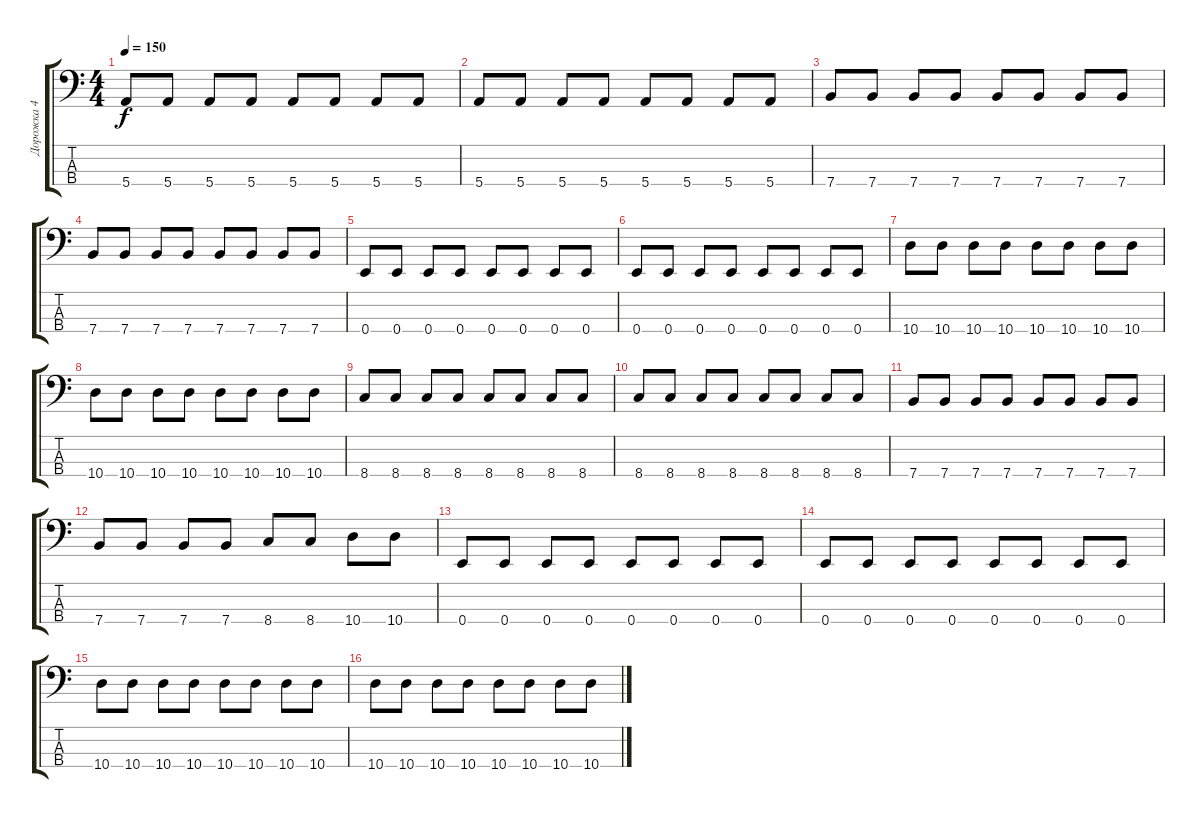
\track ("Дорожка 4" "Дорожка 4") {instrument electricbassfinger}
\staff {score tabs}
\tuning (G2 D2 A1 E1) {hide}
\ts (4 4)
\tempo 150
\clef f4
\ks c
5.4.8{dy f} 5.4.8 5.4.8 5.4.8 5.4.8 5.4.8 5.4.8 5.4.8 |
5.4.8 5.4.8 5.4.8 5.4.8 5.4.8 5.4.8 5.4.8 5.4.8 |
7.4.8 7.4.8 7.4.8 7.4.8 7.4.8 7.4.8 7.4.8 7.4.8 |
7.4.8 7.4.8 7.4.8 7.4.8 7.4.8 7.4.8 7.4.8 7.4.8 |
0.4.8 0.4.8 0.4.8 0.4.8 0.4.8 0.4.8 0.4.8 0.4.8 |
0.4.8 0.4.8 0.4.8 0.4.8 0.4.8 0.4.8 0.4.8 0.4.8 |
10.4.8{volume 7} 10.4.8 10.4.8 10.4.8 10.4.8 10.4.8 10.4.8 10.4.8 |
10.4.8 10.4.8 10.4.8 10.4.8 10.4.8 10.4.8 10.4.8 10.4.8 |
8.4.8 8.4.8 8.4.8 8.4.8 8.4.8 8.4.8 8.4.8 8.4.8 |
8.4.8 8.4.8 8.4.8 8.4.8 8.4.8 8.4.8 8.4.8 8.4.8 |
7.4.8 7.4.8 7.4.8 7.4.8 7.4.8 7.4.8 7.4.8 7.4.8 |
7.4.8 7.4.8 7.4.8 7.4.8 8.4.8 8.4.8 10.4.8 10.4.8 |
0.4.8 0.4.8 0.4.8 0.4.8 0.4.8 0.4.8 0.4.8 0.4.8 |
0.4.8 0.4.8 0.4.8 0.4.8 0.4.8 0.4.8 0.4.8 0.4.8 |
10.4.8 10.4.8 10.4.8 10.4.8 10.4.8 10.4.8 10.4.8 10.4.8 |
10.4.8 10.4.8 10.4.8 10.4.8 10.4.8 10.4.8 10.4.8 10.4.8
